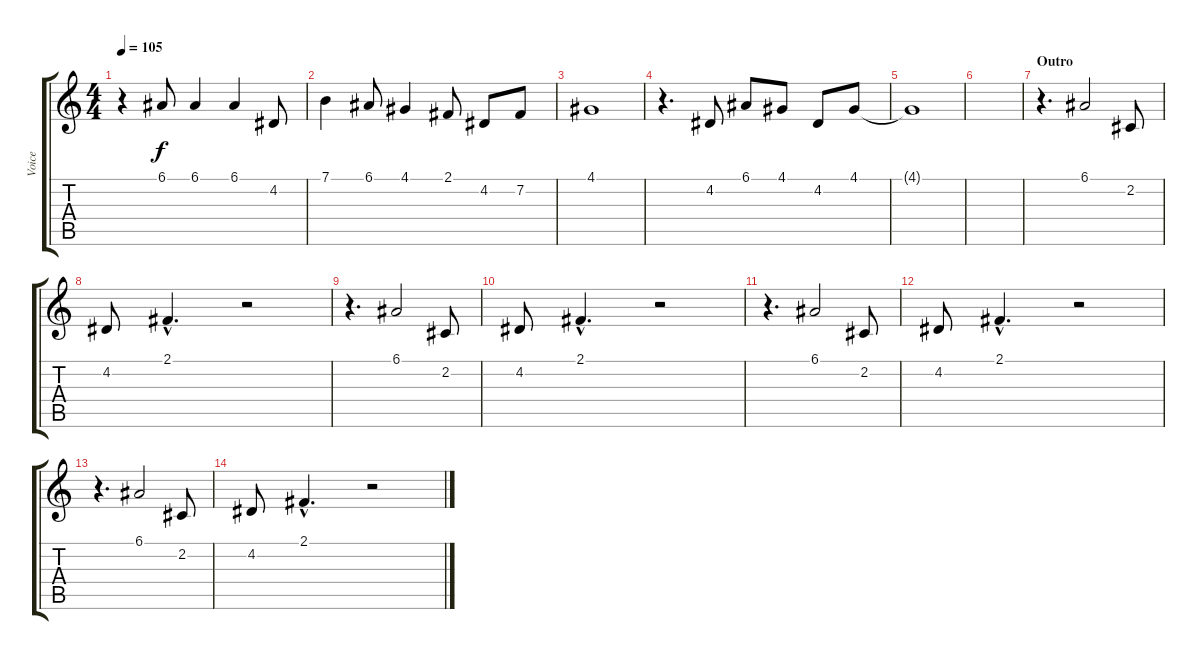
\track ("Voice" "Voice") {instrument lead3calliope}
\staff {score tabs}
\tuning (E4 B3 G3 D3 A2 E2) {hide}
\ts (4 4)
\tempo 105
\clef g2
\ks c
r.4{dy f} 6.1.8 6.1.4 6.1.4 4.2.8 |
7.1.4 6.1.8 4.1.4 2.1.8 4.2.8 7.2.8 |
4.1.1 |
r.4{d} 4.2.8 6.1.8 4.1.8 4.2.8 4.1.8 |
4.1{t}.1 |
|
\section ("" "Outro")
r.4{d} 6.1.2 2.2.8 |
4.2.8 2.1{hac}.4{d} r.2 |
r.4{d} 6.1.2 2.2.8 |
4.2.8 2.1{hac}.4{d} r.2 |
r.4{d} 6.1.2 2.2.8 |
4.2.8 2.1{hac}.4{d} r.2 |
r.4{d} 6.1.2 2.2.8 |
4.2.8 2.1{hac}.4{d} r.2
